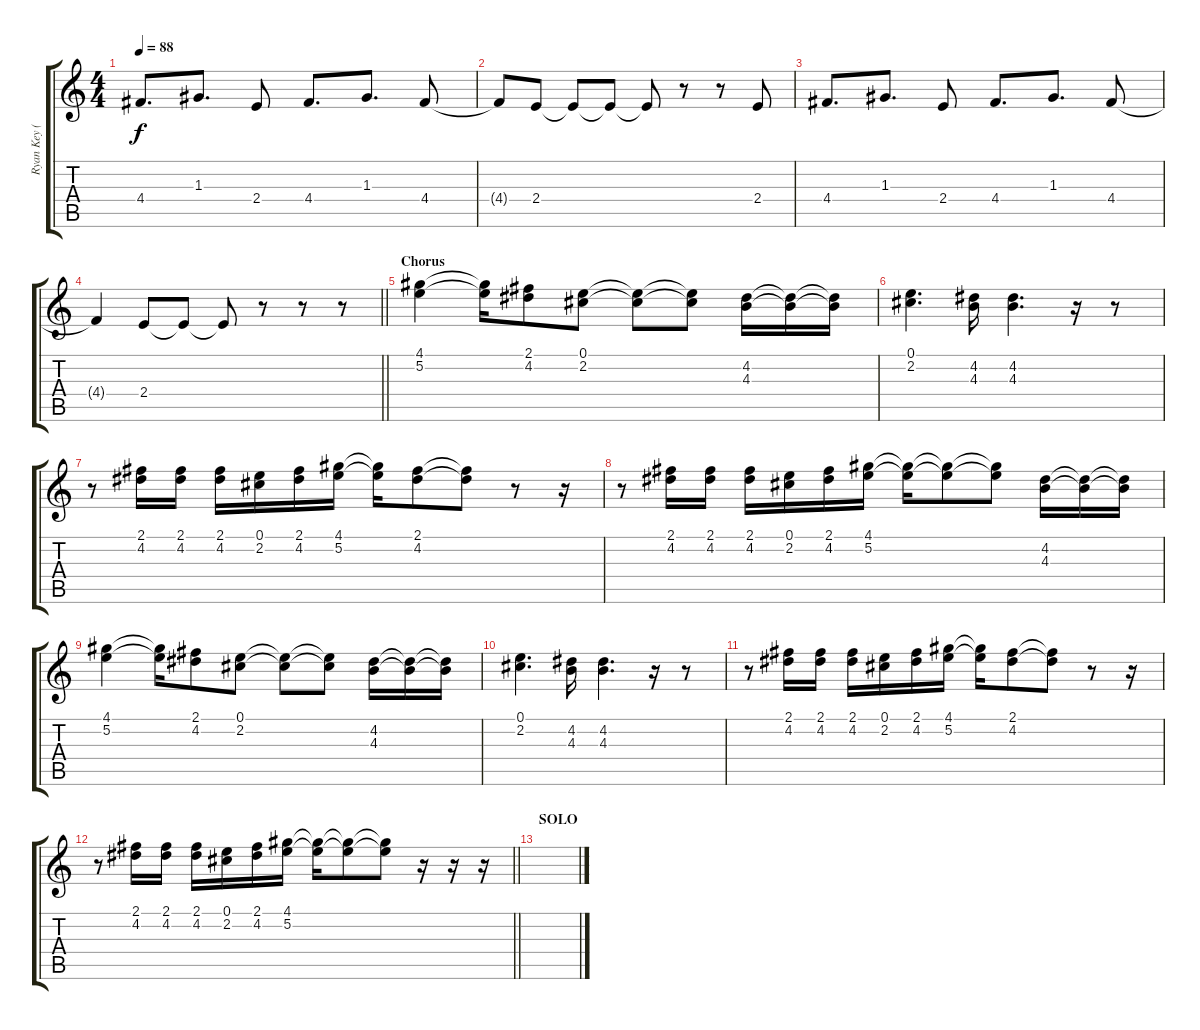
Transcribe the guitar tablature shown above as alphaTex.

\track ("Ryan Key (Vocal)" "Ryan Key (") {instrument overdrivenguitar}
\staff {score tabs}
\tuning (E4 B3 G3 D3 A2 E2) {hide}
\ts (4 4)
\tempo 88
\clef g2
\ks c
4.4.8{d dy f} 1.3.8{d} 2.4.8 4.4.8{d} 1.3.8{d} 4.4.8 |
4.4{t}.8 2.4.8 2.4{t}.8 2.4{t}.8 2.4{t}.8 r.8 r.8 2.4.8 |
4.4.8{d} 1.3.8{d} 2.4.8 4.4.8{d} 1.3.8{d} 4.4.8 |
\barLineRight lightlight
4.4{t}.4 2.4.8 2.4{t}.8 2.4{t}.8 r.8 r.8 r.8 |
\section ("" "Chorus")
(4.1 5.2).4 (4.1{t} 5.2{t}).16 (2.1 4.2).8 (0.1 2.2).8 (0.1{t} 2.2{t}).8 (0.1{t} 2.2{t}).8 (4.2 4.3).16 (4.2{t} 4.3{t}).16 (4.2{t} 4.3{t}).16 |
(0.1 2.2).4{d} (4.2 4.3).16 (4.2 4.3).4{d} r.16 r.8 |
r.8 (2.1 4.2).16 (2.1 4.2).16 (2.1 4.2).16 (0.1 2.2).16 (2.1 4.2).16 (4.1 5.2).16 (4.1{t} 5.2{t}).16 (2.1 4.2).8 (2.1{t} 4.2{t}).8 r.8 r.16 |
r.8 (2.1 4.2).16 (2.1 4.2).16 (2.1 4.2).16 (0.1 2.2).16 (2.1 4.2).16 (4.1 5.2).16 (4.1{t} 5.2{t}).16 (4.1{t} 5.2{t}).8 (4.1{t} 5.2{t}).8 (4.2 4.3).16 (4.2{t} 4.3{t}).16 (4.2{t} 4.3{t}).16 |
(4.1 5.2).4 (4.1{t} 5.2{t}).16 (2.1 4.2).8 (0.1 2.2).8 (0.1{t} 2.2{t}).8 (0.1{t} 2.2{t}).8 (4.2 4.3).16 (4.2{t} 4.3{t}).16 (4.2{t} 4.3{t}).16 |
(0.1 2.2).4{d} (4.2 4.3).16 (4.2 4.3).4{d} r.16 r.8 |
r.8 (2.1 4.2).16 (2.1 4.2).16 (2.1 4.2).16 (0.1 2.2).16 (2.1 4.2).16 (4.1 5.2).16 (4.1{t} 5.2{t}).16 (2.1 4.2).8 (2.1{t} 4.2{t}).8 r.8 r.16 |
\barLineRight lightlight
r.8 (2.1 4.2).16 (2.1 4.2).16 (2.1 4.2).16 (0.1 2.2).16 (2.1 4.2).16 (4.1 5.2).16 (4.1{t} 5.2{t}).16 (4.1{t} 5.2{t}).8 (4.1{t} 5.2{t}).8 r.16 r.16 r.16 |
\section ("" "SOLO")
